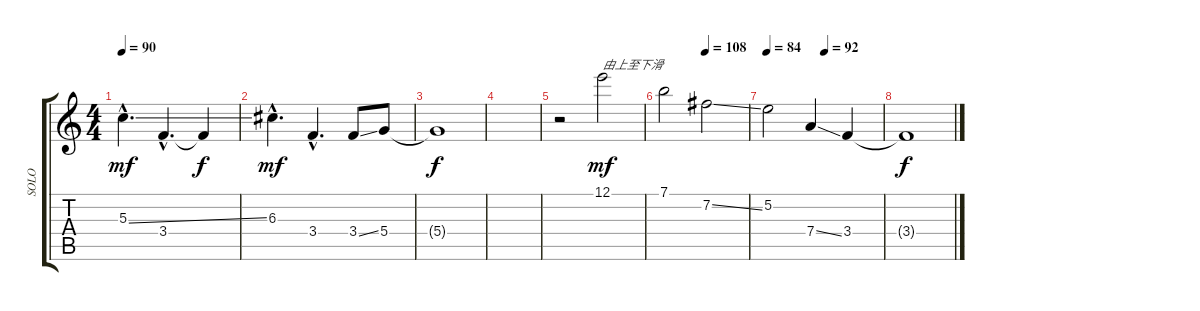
\track ("SOLO" "SOLO") {instrument acousticguitarsteel}
\staff {score tabs}
\tuning (E4 B3 G3 D3 A2 E2) {hide}
\ts (4 4)
\tempo 90
\clef g2
\ks c
5.3{ss hac}.4{d dy mf} 3.4{hac}.4{d} 3.4{t}.4{dy f} |
6.3{hac}.4{d dy mf} 3.4{hac}.4{d} 3.4{ss}.8 5.4.8 |
5.4{t}.1{dy f} |
|
r.2 12.1.2{txt "由上至下滑" dy mf} |
\tempo (108 0.5)
7.1.2 7.2{ss}.2 |
\tempo 84
\tempo (92 0.5)
5.2.2 7.4{ss}.4 3.4.4 |
3.4{t}.1{dy f}
